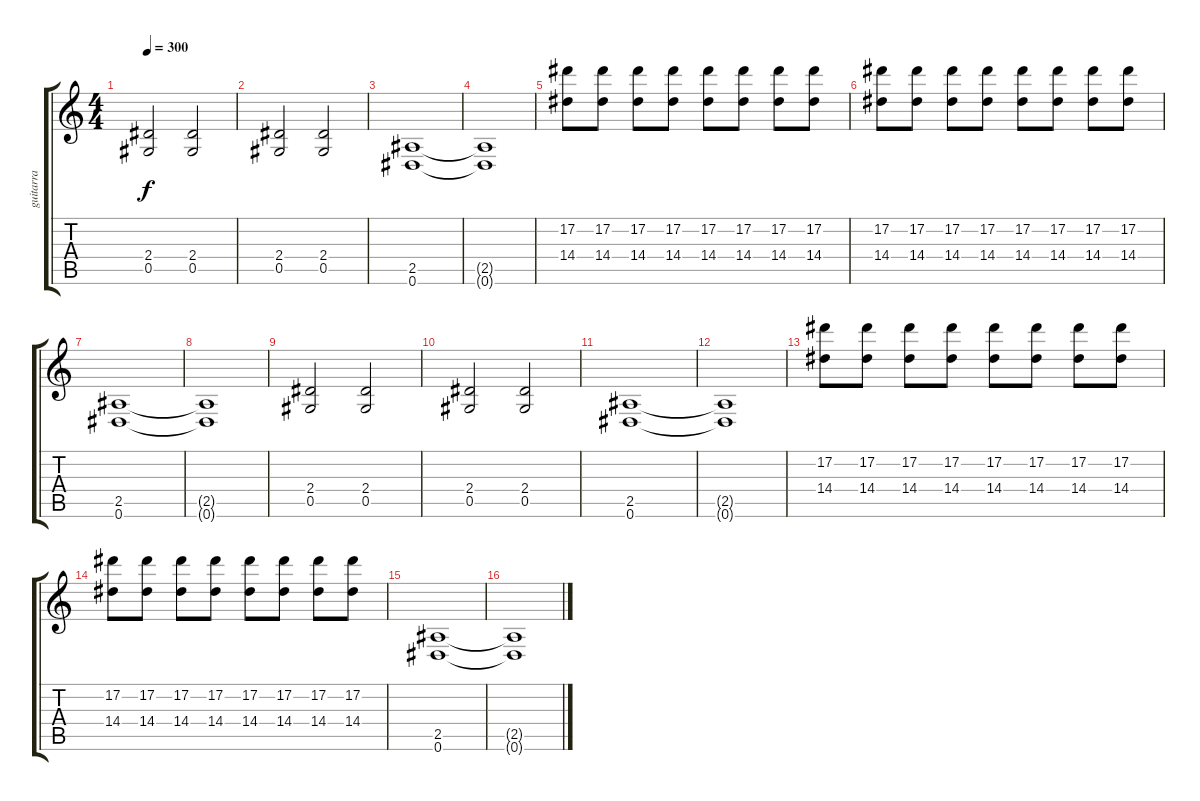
\track ("guitarra" "guitarra") {instrument distortionguitar}
\staff {score tabs}
\tuning (Eb4 Bb3 Gb3 Db3 Ab2 Eb2) {hide}
\ts (4 4)
\tempo 300
\clef g2
\ks c
(2.4 0.5).2{dy f} (2.4 0.5).2 |
(2.4 0.5).2 (2.4 0.5).2 |
(2.5 0.6).1 |
(2.5{t} 0.6{t}).1 |
(17.2 14.4).8 (17.2 14.4).8 (17.2 14.4).8 (17.2 14.4).8 (17.2 14.4).8 (17.2 14.4).8 (17.2 14.4).8 (17.2 14.4).8 |
(17.2 14.4).8 (17.2 14.4).8 (17.2 14.4).8 (17.2 14.4).8 (17.2 14.4).8 (17.2 14.4).8 (17.2 14.4).8 (17.2 14.4).8 |
(2.5 0.6).1 |
(2.5{t} 0.6{t}).1 |
(2.4 0.5).2 (2.4 0.5).2 |
(2.4 0.5).2 (2.4 0.5).2 |
(2.5 0.6).1 |
(2.5{t} 0.6{t}).1 |
(17.2 14.4).8 (17.2 14.4).8 (17.2 14.4).8 (17.2 14.4).8 (17.2 14.4).8 (17.2 14.4).8 (17.2 14.4).8 (17.2 14.4).8 |
(17.2 14.4).8 (17.2 14.4).8 (17.2 14.4).8 (17.2 14.4).8 (17.2 14.4).8 (17.2 14.4).8 (17.2 14.4).8 (17.2 14.4).8 |
(2.5 0.6).1 |
(2.5{t} 0.6{t}).1
